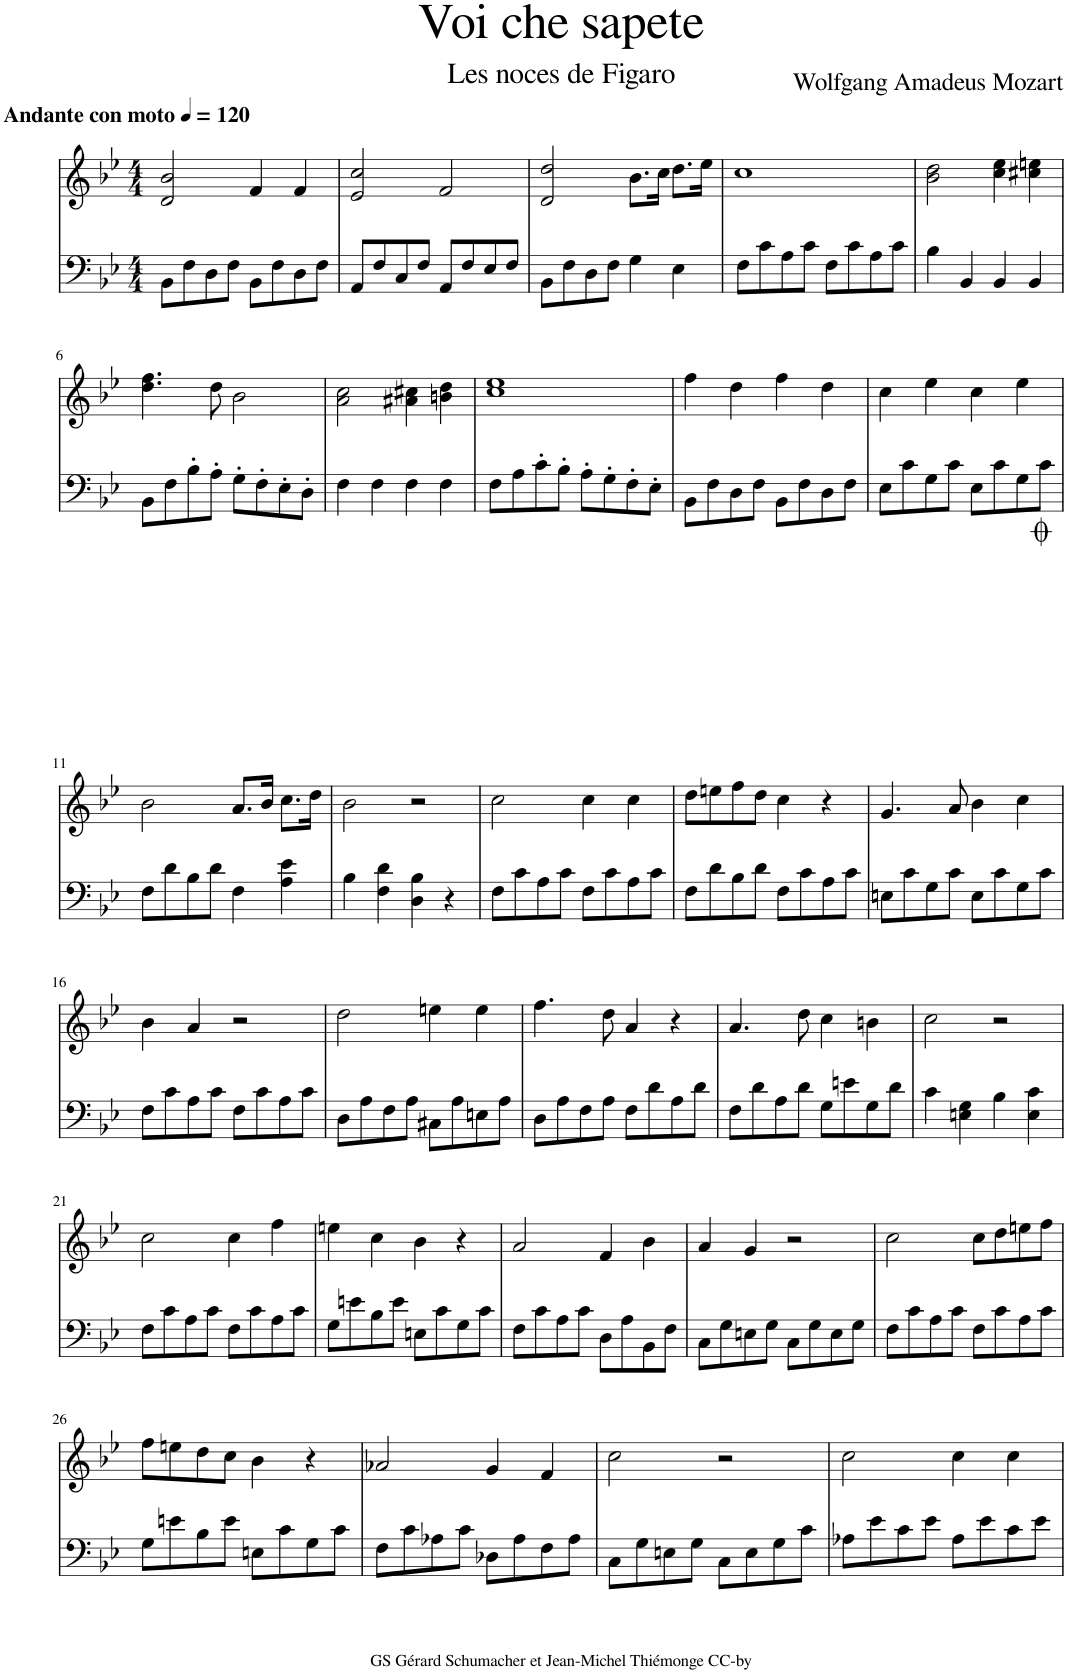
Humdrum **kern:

**kern	**kern
*part1	*part1
*staff2	*staff1
*I"Piano	*
*I'Pno.	*
*clefF4	*clefG2
*k[b-e-]	*k[b-e-]
*M4/4	*M4/4
*MM120	*MM120
=1	=1
!	!LO:TX:a:B:t=Andante con moto
8BB-\L	2d/ 2b-/
8F\	.
8D\	.
8F\J	.
8BB-\L	4f/
8F\	.
8D\	4f/
8F\J	.
=2	=2
8AA/L	2e-/ 2cc/
8F/	.
8C/	.
8F/J	.
8AA/L	2f/
8F/	.
8E-/	.
8F/J	.
=3	=3
8BB-\L	2d/ 2dd/
8F\	.
8D\	.
8F\J	.
4G\	8.b-\L
.	16cc\Jk
4E-\	8.dd\L
.	16ee-\Jk
=4	=4
8F\L	1cc
8c\	.
8A\	.
8c\J	.
8F\L	.
8c\	.
8A\	.
8c\J	.
=5	=5
4B-\	2b-\ 2dd\
4BB-/	.
4BB-/	4cc\ 4ee-\
4BB-/	4cc#X\ 4een\
!!LO:LB:g=z
=6	=6
8BB-\L	4.dd\ 4.ff\
8F\	.
8B-'\	.
8A'\J	8dd\
8G'\L	2b-\
8F'\	.
8E-'\	.
8D'\J	.
=7	=7
4F\	2a\ 2cc\
4F\	.
4F\	4a#X\ 4cc#X\
4F\	4bn\ 4dd\
=8	=8
8F\L	1cc 1ee-
8A\	.
8c'\	.
8B-'\J	.
8A'\L	.
8G'\	.
8F'\	.
8E-'\J	.
=9	=9
8BB-\L	4ff\
8F\	.
8D\	4dd\
8F\J	.
8BB-\L	4ff\
8F\	.
8D\	4dd\
8F\J	.
=10	=10
8E-\L	4cc\
8c\	.
8G\	4ee-\
8c\J	.
8E-\L	4cc\
8c\	.
8G\	4ee-\
8c\J	.
!!LO:LB:g=z
=11	=11
8F\L	2b-\
8d\	.
8B-\	.
8d\J	.
4F\	8.a/L
.	16b-/Jk
4A\ 4e-\	8.cc\L
.	16dd\Jk
=12	=12
4B-\	2b-\
4F\ 4d\	.
4D\ 4B-\	2r
4r	.
=13	=13
8F\L	2cc\
8c\	.
8A\	.
8c\J	.
8F\L	4cc\
8c\	.
8A\	4cc\
8c\J	.
=14	=14
8F\L	8dd\L
8d\	8een\
8B-\	8ff\
8d\J	8dd\J
8F\L	4cc\
8c\	.
8A\	4r
8c\J	.
=15	=15
8En\L	4.g/
8c\	.
8G\	.
8c\J	8a/
8E\L	4b-\
8c\	.
8G\	4cc\
8c\J	.
!!LO:LB:g=z
=16	=16
8F\L	4b-\
8c\	.
8A\	4a/
8c\J	.
8F\L	2r
8c\	.
8A\	.
8c\J	.
=17	=17
8D\L	2dd\
8A\	.
8F\	.
8A\J	.
8C#X\L	4een\
8A\	.
8En\	4ee\
8A\J	.
=18	=18
8D\L	4.ff\
8A\	.
8F\	.
8A\J	8dd\
8F\L	4a/
8d\	.
8A\	4r
8d\J	.
=19	=19
8F\L	4.a/
8d\	.
8A\	.
8d\J	8dd\
8G\L	4cc\
8en\	.
8G\	4bn\
8d\J	.
=20	=20
4c\	2cc\
4En\ 4G\	.
4B-\	2r
4E\ 4c\	.
!!LO:LB:g=z
=21	=21
8F\L	2cc\
8c\	.
8A\	.
8c\J	.
8F\L	4cc\
8c\	.
8A\	4ff\
8c\J	.
=22	=22
8G\L	4een\
8en\	.
8B-\	4cc\
8e\J	.
8En\L	4b-\
8c\	.
8G\	4r
8c\J	.
=23	=23
8F\L	2a/
8c\	.
8A\	.
8c\J	.
8D\L	4f/
8A\	.
8BB-\	4b-\
8F\J	.
=24	=24
8C\L	4a/
8G\	.
8En\	4g/
8G\J	.
8C\L	2r
8G\	.
8E\	.
8G\J	.
=25	=25
8F\L	2cc\
8c\	.
8A\	.
8c\J	.
8F\L	8cc\L
8c\	8dd\
8A\	8een\
8c\J	8ff\J
!!LO:LB:g=z
=26	=26
8G\L	8ff\L
8en\	8een\
8B-\	8dd\
8e\J	8cc\J
8En\L	4b-\
8c\	.
8G\	4r
8c\J	.
=27	=27
8F\L	2a-X/
8c\	.
8A-X\	.
8c\J	.
8D-X\L	4g/
8A-\	.
8F\	4f/
8A-\J	.
=28	=28
8C\L	2cc\
8G\	.
8En\	.
8G\J	.
8C\L	2r
8E\	.
8G\	.
8c\J	.
=29	=29
8A-X\L	2cc\
8e-\	.
8c\	.
8e-\J	.
8A-\L	4cc\
8e-\	.
8c\	4cc\
8e-\J	.
=	=
*-	*-
